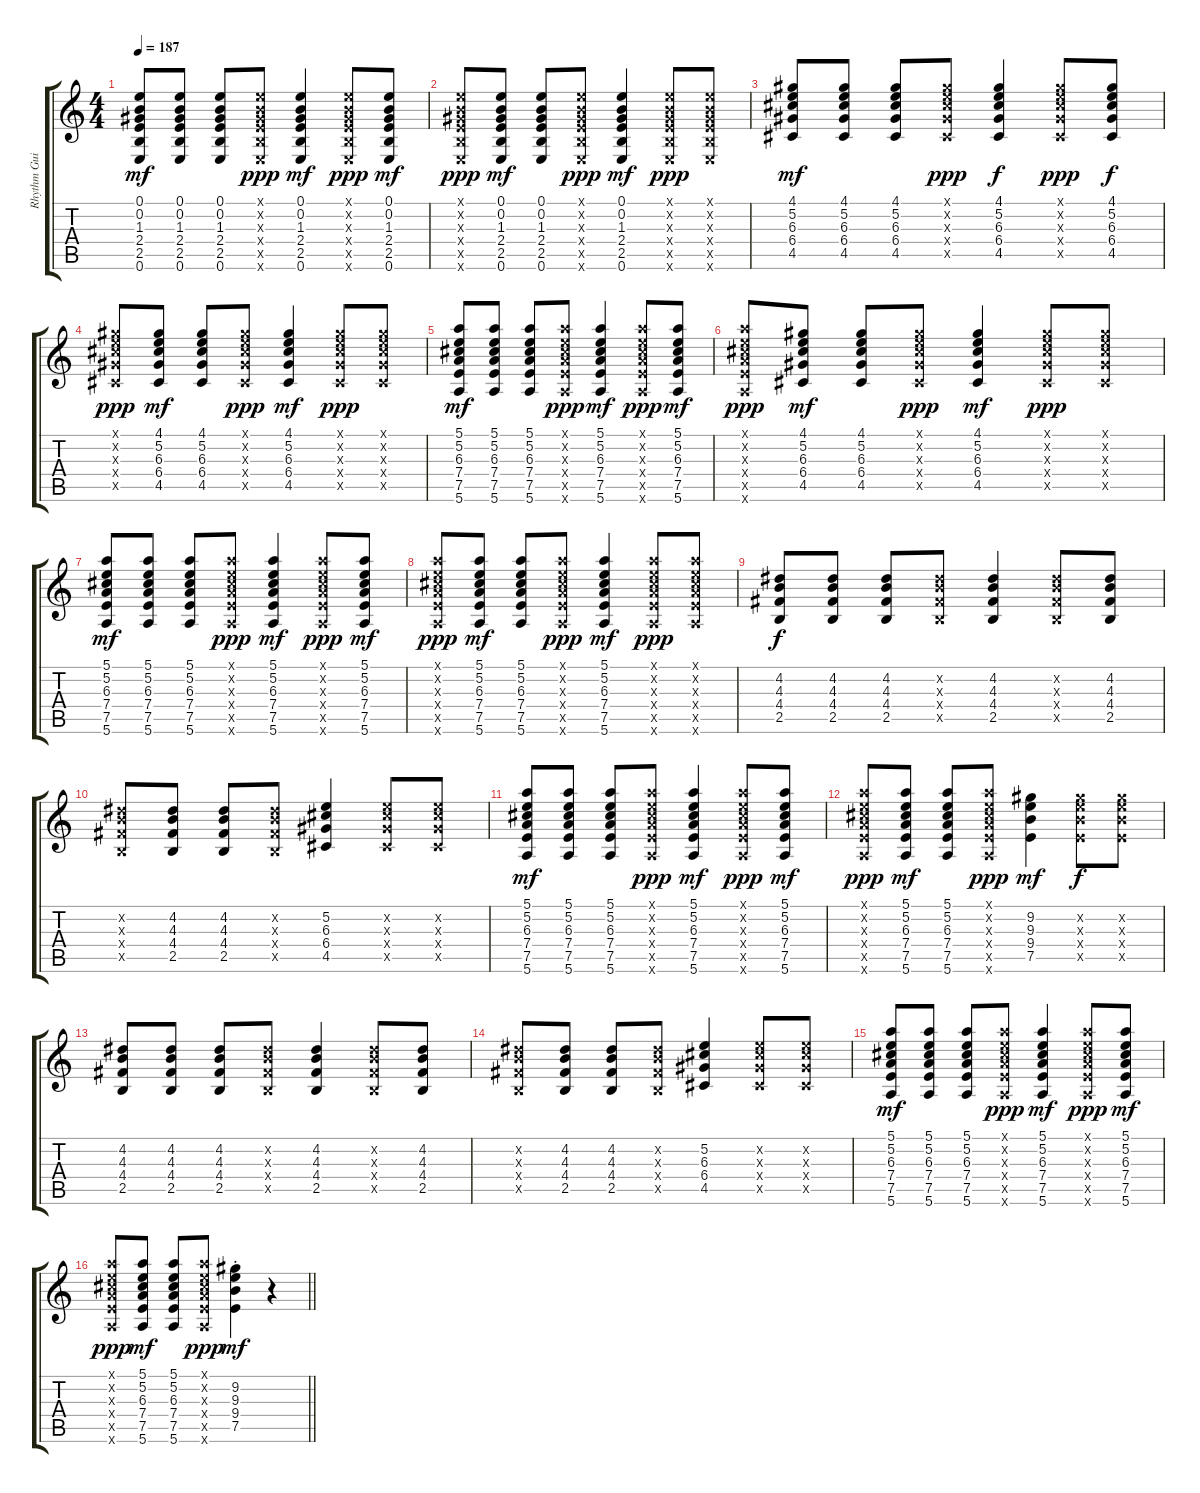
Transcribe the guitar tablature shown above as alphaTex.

\track ("Rhythm Guitar" "Rhythm Gui") {instrument electricguitarclean}
\staff {score tabs}
\tuning (E4 B3 G3 D3 A2 E2) {hide}
\ts (4 4)
\tempo 187
\clef g2
\ks c
(0.1 0.2 1.3 2.4 2.5 0.6).8{dy mf} (0.1 0.2 1.3 2.4 2.5 0.6).8 (0.1 0.2 1.3 2.4 2.5 0.6).8 (0.1{x} 0.2{x} 1.3{x} 2.4{x} 2.5{x} 0.6{x}).8{dy ppp} (0.1 0.2 1.3 2.4 2.5 0.6).4{dy mf} (0.1{x} 0.2{x} 1.3{x} 2.4{x} 2.5{x} 0.6{x}).8{dy ppp} (0.1 0.2 1.3 2.4 2.5 0.6).8{dy mf} |
(0.1{x} 0.2{x} 1.3{x} 2.4{x} 2.5{x} 0.6{x}).8{dy ppp} (0.1 0.2 1.3 2.4 2.5 0.6).8{dy mf} (0.1 0.2 1.3 2.4 2.5 0.6).8 (0.1{x} 0.2{x} 1.3{x} 2.4{x} 2.5{x} 0.6{x}).8{dy ppp} (0.1 0.2 1.3 2.4 2.5 0.6).4{dy mf} (0.1{x} 0.2{x} 1.3{x} 2.4{x} 2.5{x} 0.6{x}).8{dy ppp} (0.1{x} 0.2{x} 1.3{x} 2.4{x} 2.5{x} 0.6{x}).8 |
(4.1 5.2 6.3 6.4 4.5).8{dy mf} (4.1 5.2 6.3 6.4 4.5).8 (4.1 5.2 6.3 6.4 4.5).8 (4.1{x} 5.2{x} 6.3{x} 6.4{x} 4.5{x}).8{dy ppp} (4.1 5.2 6.3 6.4 4.5).4{dy f} (4.1{x} 5.2{x} 6.3{x} 6.4{x} 4.5{x}).8{dy ppp} (4.1 5.2 6.3 6.4 4.5).8{dy f} |
(4.1{x} 5.2{x} 6.3{x} 6.4{x} 4.5{x}).8{dy ppp} (4.1 5.2 6.3 6.4 4.5).8{dy mf} (4.1 5.2 6.3 6.4 4.5).8 (4.1{x} 5.2{x} 6.3{x} 6.4{x} 4.5{x}).8{dy ppp} (4.1 5.2 6.3 6.4 4.5).4{dy mf} (4.1{x} 5.2{x} 6.3{x} 6.4{x} 4.5{x}).8{dy ppp} (4.1{x} 5.2{x} 6.3{x} 6.4{x} 4.5{x}).8 |
(5.1 5.2 6.3 7.4 7.5 5.6).8{dy mf} (5.1 5.2 6.3 7.4 7.5 5.6).8 (5.1 5.2 6.3 7.4 7.5 5.6).8 (5.1{x} 5.2{x} 6.3{x} 7.4{x} 7.5{x} 5.6{x}).8{dy ppp} (5.1 5.2 6.3 7.4 7.5 5.6).4{dy mf} (5.1{x} 5.2{x} 6.3{x} 7.4{x} 7.5{x} 5.6{x}).8{dy ppp} (5.1 5.2 6.3 7.4 7.5 5.6).8{dy mf} |
(5.1{x} 5.2{x} 6.3{x} 7.4{x} 7.5{x} 5.6{x}).8{dy ppp} (4.1 5.2 6.3 6.4 4.5).8{dy mf} (4.1 5.2 6.3 6.4 4.5).8 (4.1{x} 5.2{x} 6.3{x} 6.4{x} 4.5{x}).8{dy ppp} (4.1 5.2 6.3 6.4 4.5).4{dy mf} (4.1{x} 5.2{x} 6.3{x} 6.4{x} 4.5{x}).8{dy ppp} (4.1{x} 5.2{x} 6.3{x} 6.4{x} 4.5{x}).8 |
(5.1 5.2 6.3 7.4 7.5 5.6).8{dy mf} (5.1 5.2 6.3 7.4 7.5 5.6).8 (5.1 5.2 6.3 7.4 7.5 5.6).8 (5.1{x} 5.2{x} 6.3{x} 7.4{x} 7.5{x} 5.6{x}).8{dy ppp} (5.1 5.2 6.3 7.4 7.5 5.6).4{dy mf} (5.1{x} 5.2{x} 6.3{x} 7.4{x} 7.5{x} 5.6{x}).8{dy ppp} (5.1 5.2 6.3 7.4 7.5 5.6).8{dy mf} |
(5.1{x} 5.2{x} 6.3{x} 7.4{x} 7.5{x} 5.6{x}).8{dy ppp} (5.1 5.2 6.3 7.4 7.5 5.6).8{dy mf} (5.1 5.2 6.3 7.4 7.5 5.6).8 (5.1{x} 5.2{x} 6.3{x} 7.4{x} 7.5{x} 5.6{x}).8{dy ppp} (5.1 5.2 6.3 7.4 7.5 5.6).4{dy mf} (5.1{x} 5.2{x} 6.3{x} 7.4{x} 7.5{x} 5.6{x}).8{dy ppp} (5.1{x} 5.2{x} 6.3{x} 7.4{x} 7.5{x} 5.6{x}).8 |
(4.2 4.3 4.4 2.5).8{dy f} (4.2 4.3 4.4 2.5).8 (4.2 4.3 4.4 2.5).8 (4.2{x} 4.3{x} 4.4{x} 2.5{x}).8 (4.2 4.3 4.4 2.5).4 (4.2{x} 4.3{x} 4.4{x} 2.5{x}).8 (4.2 4.3 4.4 2.5).8 |
(4.2{x} 4.3{x} 4.4{x} 2.5{x}).8 (4.2 4.3 4.4 2.5).8 (4.2 4.3 4.4 2.5).8 (4.2{x} 4.3{x} 4.4{x} 2.5{x}).8 (5.2 6.3 6.4 4.5).4 (5.2{x} 6.3{x} 6.4{x} 4.5{x}).8 (5.2{x} 6.3{x} 6.4{x} 4.5{x}).8 |
(5.1 5.2 6.3 7.4 7.5 5.6).8{dy mf} (5.1 5.2 6.3 7.4 7.5 5.6).8 (5.1 5.2 6.3 7.4 7.5 5.6).8 (5.1{x} 5.2{x} 6.3{x} 7.4{x} 7.5{x} 5.6{x}).8{dy ppp} (5.1 5.2 6.3 7.4 7.5 5.6).4{dy mf} (5.1{x} 5.2{x} 6.3{x} 7.4{x} 7.5{x} 5.6{x}).8{dy ppp} (5.1 5.2 6.3 7.4 7.5 5.6).8{dy mf} |
(5.1{x} 5.2{x} 6.3{x} 7.4{x} 7.5{x} 5.6{x}).8{dy ppp} (5.1 5.2 6.3 7.4 7.5 5.6).8{dy mf} (5.1 5.2 6.3 7.4 7.5 5.6).8 (5.1{x} 5.2{x} 6.3{x} 7.4{x} 7.5{x} 5.6{x}).8{dy ppp} (9.2 9.3 9.4 7.5).4{dy mf} (9.2{x} 9.3{x} 9.4{x} 7.5{x}).8{dy f} (9.2{x} 9.3{x} 9.4{x} 7.5{x}).8 |
(4.2 4.3 4.4 2.5).8 (4.2 4.3 4.4 2.5).8 (4.2 4.3 4.4 2.5).8 (4.2{x} 4.3{x} 4.4{x} 2.5{x}).8 (4.2 4.3 4.4 2.5).4 (4.2{x} 4.3{x} 4.4{x} 2.5{x}).8 (4.2 4.3 4.4 2.5).8 |
(4.2{x} 4.3{x} 4.4{x} 2.5{x}).8 (4.2 4.3 4.4 2.5).8 (4.2 4.3 4.4 2.5).8 (4.2{x} 4.3{x} 4.4{x} 2.5{x}).8 (5.2 6.3 6.4 4.5).4 (5.2{x} 6.3{x} 6.4{x} 4.5{x}).8 (5.2{x} 6.3{x} 6.4{x} 4.5{x}).8 |
(5.1 5.2 6.3 7.4 7.5 5.6).8{dy mf} (5.1 5.2 6.3 7.4 7.5 5.6).8 (5.1 5.2 6.3 7.4 7.5 5.6).8 (5.1{x} 5.2{x} 6.3{x} 7.4{x} 7.5{x} 5.6{x}).8{dy ppp} (5.1 5.2 6.3 7.4 7.5 5.6).4{dy mf} (5.1{x} 5.2{x} 6.3{x} 7.4{x} 7.5{x} 5.6{x}).8{dy ppp} (5.1 5.2 6.3 7.4 7.5 5.6).8{dy mf} |
\barLineRight lightlight
(5.1{x} 5.2{x} 6.3{x} 7.4{x} 7.5{x} 5.6{x}).8{dy ppp} (5.1 5.2 6.3 7.4 7.5 5.6).8{dy mf} (5.1 5.2 6.3 7.4 7.5 5.6).8 (5.1{x} 5.2{x} 6.3{x} 7.4{x} 7.5{x} 5.6{x}).8{dy ppp} (9.2{st} 9.3{st} 9.4{st} 7.5{st}).4{dy mf} r.4
